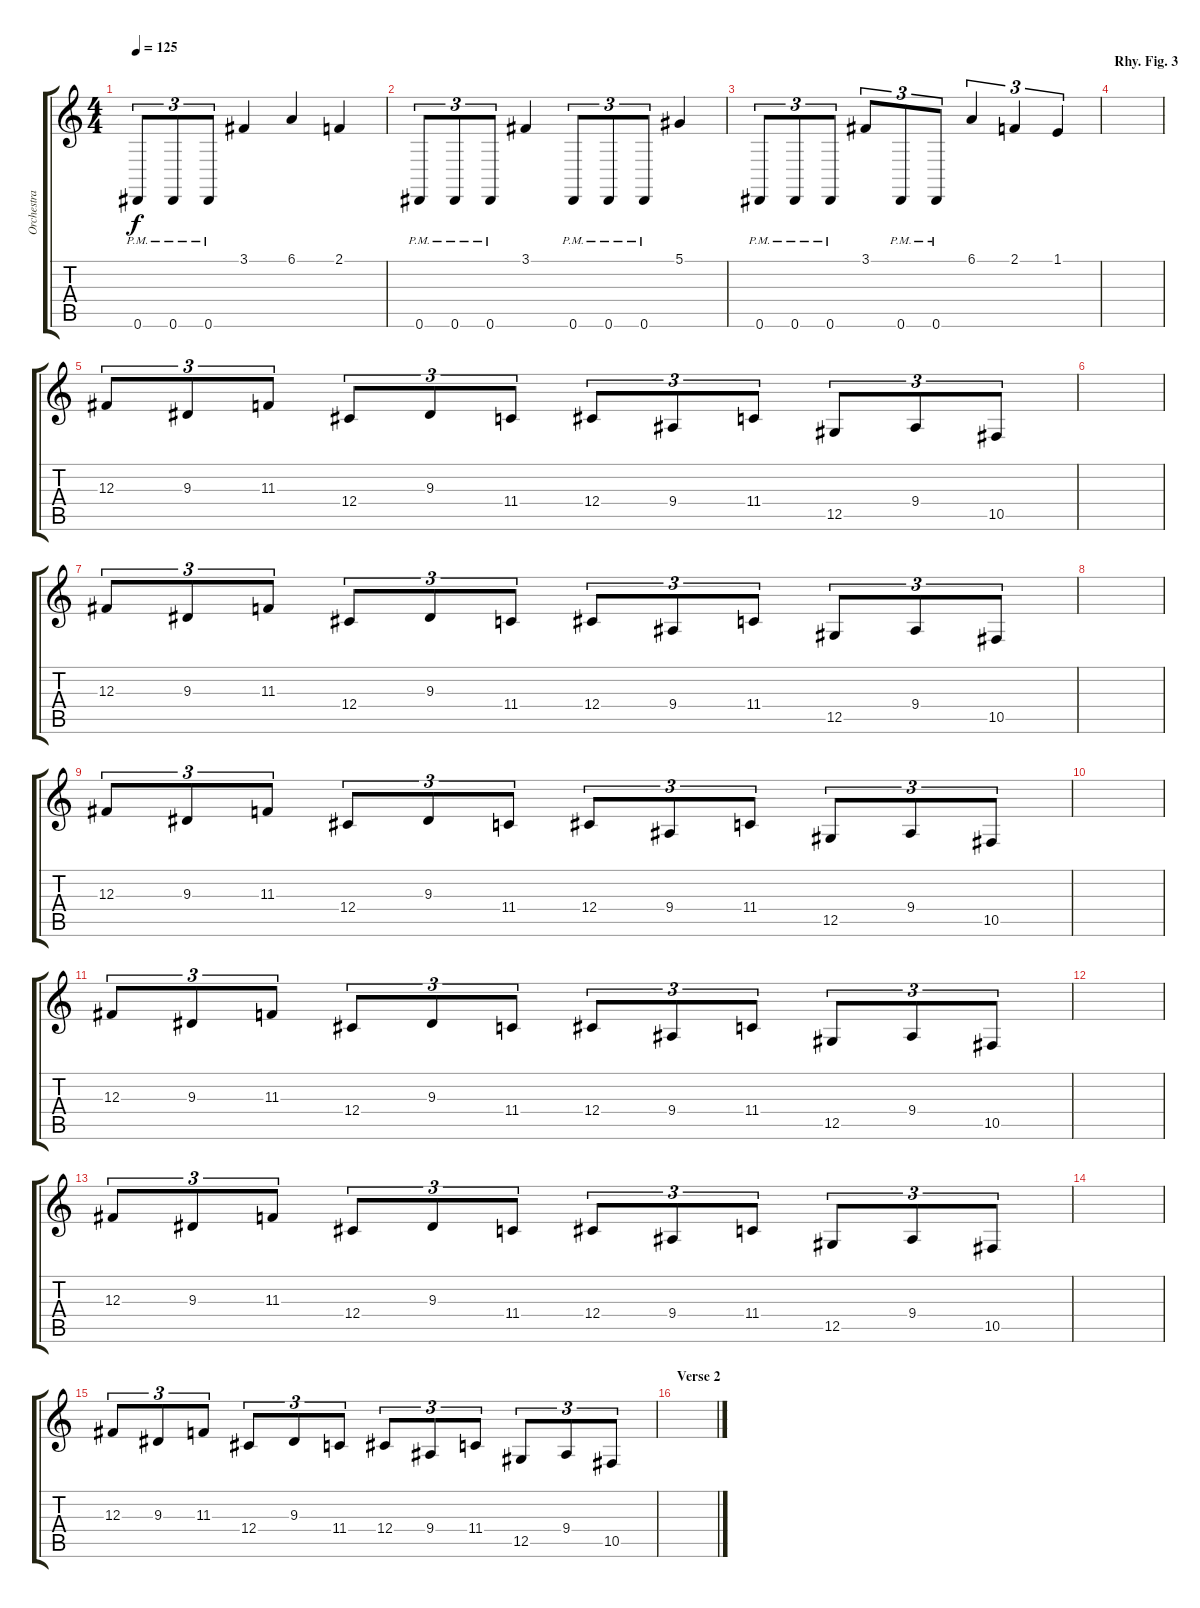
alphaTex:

\track ("Orchestra 2" "Orchestra ") {instrument stringensemble1}
\staff {score tabs}
\tuning (Eb4 Bb3 Gb3 Db3 Ab2 Eb2) {hide}
\ts (4 4)
\tempo 125
\clef g2
\ks c
0.6{pm}.8{tu (3 2) dy f} 0.6{pm}.8{tu (3 2)} 0.6{pm}.8{tu (3 2)} 3.1.4 6.1.4 2.1.4 |
0.6{pm}.8{tu (3 2)} 0.6{pm}.8{tu (3 2)} 0.6{pm}.8{tu (3 2)} 3.1.4 0.6{pm}.8{tu (3 2)} 0.6{pm}.8{tu (3 2)} 0.6{pm}.8{tu (3 2)} 5.1.4 |
0.6{pm}.8{tu (3 2)} 0.6{pm}.8{tu (3 2)} 0.6{pm}.8{tu (3 2)} 3.1.8{tu (3 2)} 0.6{pm}.8{tu (3 2)} 0.6{pm}.8{tu (3 2)} 6.1.4{tu (3 2)} 2.1.4{tu (3 2)} 1.1.4{tu (3 2)} |
\section ("" "Rhy. Fig. 3")
|
12.3.8{tu (3 2)} 9.3.8{tu (3 2)} 11.3.8{tu (3 2)} 12.4.8{tu (3 2)} 9.3.8{tu (3 2)} 11.4.8{tu (3 2)} 12.4.8{tu (3 2)} 9.4.8{tu (3 2)} 11.4.8{tu (3 2)} 12.5.8{tu (3 2)} 9.4.8{tu (3 2)} 10.5.8{tu (3 2)} |
|
12.3.8{tu (3 2)} 9.3.8{tu (3 2)} 11.3.8{tu (3 2)} 12.4.8{tu (3 2)} 9.3.8{tu (3 2)} 11.4.8{tu (3 2)} 12.4.8{tu (3 2)} 9.4.8{tu (3 2)} 11.4.8{tu (3 2)} 12.5.8{tu (3 2)} 9.4.8{tu (3 2)} 10.5.8{tu (3 2)} |
|
12.3.8{tu (3 2)} 9.3.8{tu (3 2)} 11.3.8{tu (3 2)} 12.4.8{tu (3 2)} 9.3.8{tu (3 2)} 11.4.8{tu (3 2)} 12.4.8{tu (3 2)} 9.4.8{tu (3 2)} 11.4.8{tu (3 2)} 12.5.8{tu (3 2)} 9.4.8{tu (3 2)} 10.5.8{tu (3 2)} |
|
12.3.8{tu (3 2)} 9.3.8{tu (3 2)} 11.3.8{tu (3 2)} 12.4.8{tu (3 2)} 9.3.8{tu (3 2)} 11.4.8{tu (3 2)} 12.4.8{tu (3 2)} 9.4.8{tu (3 2)} 11.4.8{tu (3 2)} 12.5.8{tu (3 2)} 9.4.8{tu (3 2)} 10.5.8{tu (3 2)} |
|
12.3.8{tu (3 2)} 9.3.8{tu (3 2)} 11.3.8{tu (3 2)} 12.4.8{tu (3 2)} 9.3.8{tu (3 2)} 11.4.8{tu (3 2)} 12.4.8{tu (3 2)} 9.4.8{tu (3 2)} 11.4.8{tu (3 2)} 12.5.8{tu (3 2)} 9.4.8{tu (3 2)} 10.5.8{tu (3 2)} |
|
12.3.8{tu (3 2)} 9.3.8{tu (3 2)} 11.3.8{tu (3 2)} 12.4.8{tu (3 2)} 9.3.8{tu (3 2)} 11.4.8{tu (3 2)} 12.4.8{tu (3 2)} 9.4.8{tu (3 2)} 11.4.8{tu (3 2)} 12.5.8{tu (3 2)} 9.4.8{tu (3 2)} 10.5.8{tu (3 2)} |
\section ("" "Verse 2")
